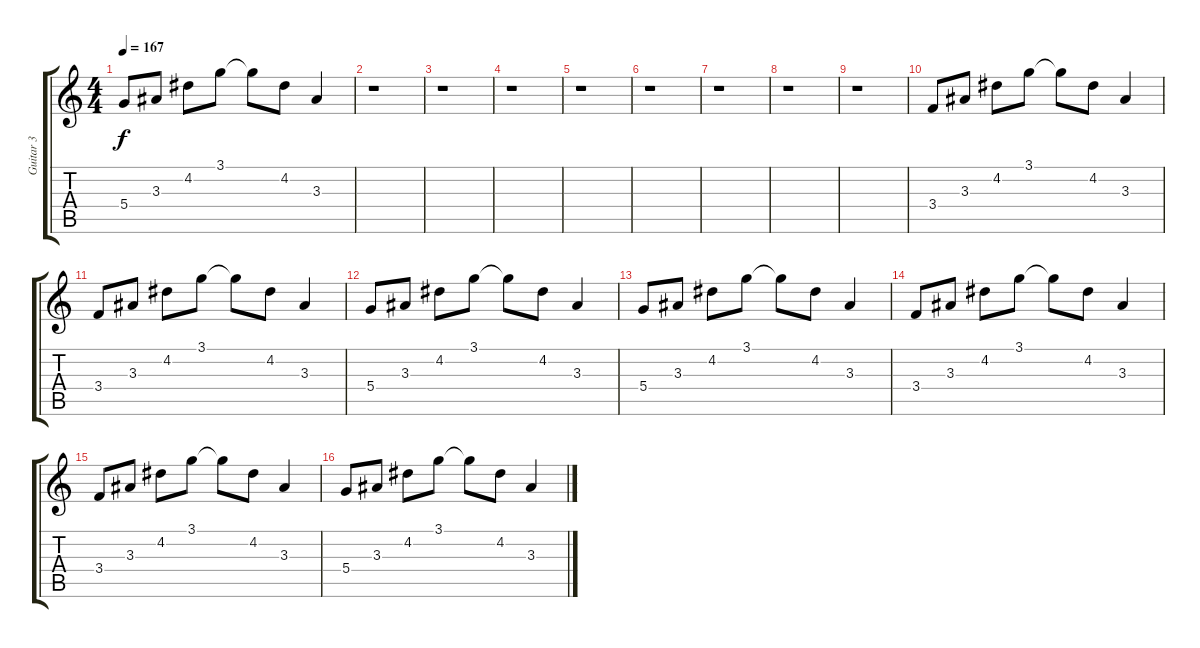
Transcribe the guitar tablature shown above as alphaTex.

\track ("Guitar 3" "Guitar 3") {instrument electricguitarclean}
\staff {score tabs}
\tuning (E4 B3 G3 D3 A2 E2) {hide}
\ts (4 4)
\tempo 167
\clef g2
\ks c
5.4.8{dy f} 3.3.8 4.2.8 3.1.8 3.1{t}.8 4.2.8 3.3.4 |
r.1 |
r.1 |
r.1 |
r.1 |
r.1 |
r.1 |
r.1 |
r.1 |
3.4.8 3.3.8 4.2.8 3.1.8 3.1{t}.8 4.2.8 3.3.4 |
3.4.8 3.3.8 4.2.8 3.1.8 3.1{t}.8 4.2.8 3.3.4 |
5.4.8 3.3.8 4.2.8 3.1.8 3.1{t}.8 4.2.8 3.3.4 |
5.4.8 3.3.8 4.2.8 3.1.8 3.1{t}.8 4.2.8 3.3.4 |
3.4.8 3.3.8 4.2.8 3.1.8 3.1{t}.8 4.2.8 3.3.4 |
3.4.8 3.3.8 4.2.8 3.1.8 3.1{t}.8 4.2.8 3.3.4 |
5.4.8 3.3.8 4.2.8 3.1.8 3.1{t}.8 4.2.8 3.3.4
